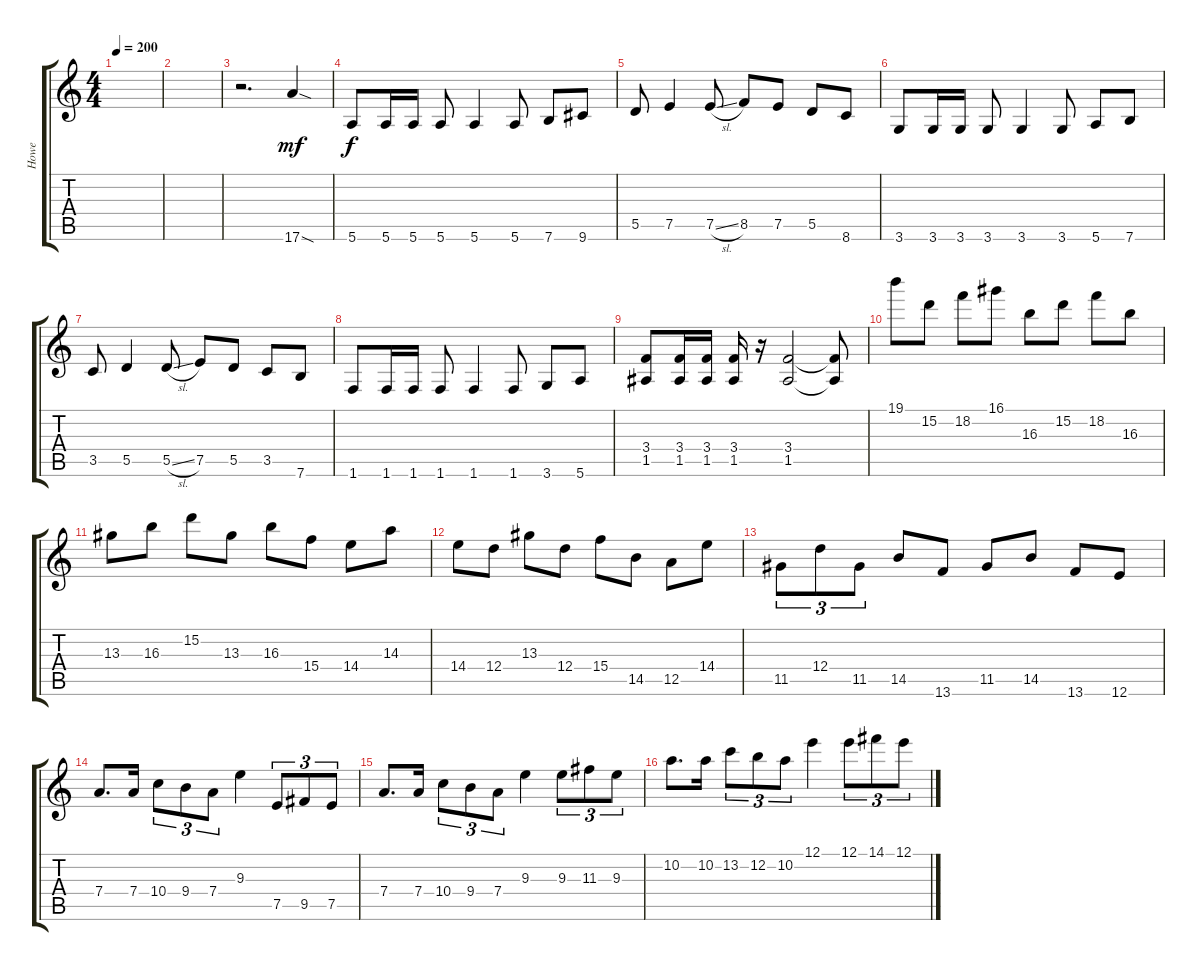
\track ("Howe" "Howe") {instrument distortionguitar}
\staff {score tabs}
\tuning (E4 B3 G3 D3 A2 E2) {hide}
\ts (4 4)
\tempo 200
\clef g2
\ks c
|
|
r.2{d} 17.6{sod}.4{dy mf} |
5.6.8{dy f} 5.6.16 5.6.16 5.6.8 5.6.4 5.6.8 7.6.8 9.6.8 |
5.5.8 7.5.4 7.5{sl}.8 8.5.8 7.5.8 5.5.8 8.6.8 |
3.6.8 3.6.16 3.6.16 3.6.8 3.6.4 3.6.8 5.6.8 7.6.8 |
3.5.8 5.5.4 5.5{sl}.8 7.5.8 5.5.8 3.5.8 7.6.8 |
1.6.8 1.6.16 1.6.16 1.6.8 1.6.4 1.6.8 3.6.8 5.6.8 |
(3.4 1.5).8 (3.4 1.5).16 (3.4 1.5).16 (3.4 1.5).16 r.16 (3.4 1.5).2 (3.4{t} 1.5{t}).8 |
19.1.8 15.2.8 18.2.8 16.1.8 16.3.8 15.2.8 18.2.8 16.3.8 |
13.3.8 16.3.8 15.2.8 13.3.8 16.3.8 15.4.8 14.4.8 14.3.8 |
14.4.8 12.4.8 13.3.8 12.4.8 15.4.8 14.5.8 12.5.8 14.4.8 |
11.5.8{tu (3 2)} 12.4.8{tu (3 2)} 11.5.8{tu (3 2)} 14.5.8 13.6.8 11.5.8 14.5.8 13.6.8 12.6.8 |
7.4.8{d} 7.4.16 10.4.8{tu (3 2)} 9.4.8{tu (3 2)} 7.4.8{tu (3 2)} 9.3.4 7.5.8{tu (3 2)} 9.5.8{tu (3 2)} 7.5.8{tu (3 2)} |
7.4.8{d} 7.4.16 10.4.8{tu (3 2)} 9.4.8{tu (3 2)} 7.4.8{tu (3 2)} 9.3.4 9.3.8{tu (3 2)} 11.3.8{tu (3 2)} 9.3.8{tu (3 2)} |
10.2.8{d} 10.2.16 13.2.8{tu (3 2)} 12.2.8{tu (3 2)} 10.2.8{tu (3 2)} 12.1.4 12.1.8{tu (3 2)} 14.1.8{tu (3 2)} 12.1.8{tu (3 2)}
